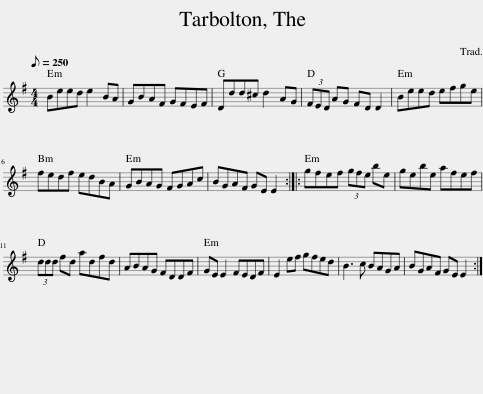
X:1
L:1/8
Q:1/8=250
M:4/4
I:linebreak $
K:Emin
V:1 treble
V:1
 Beed e2 BA | GBAF GFEF | Ddd^c d2 AG | (3FED AG FD D2 | Beed efge |$ %5
 fedf edBA | GBAG FGAc | BGAF GE E2 :: gfef (3gfe be | gebe afef |$ %10
 (3ddd fd adfd | ABAG FDDF | GE E2 FEDF | E2 ef gfed | B3 c BAGA | %15
 BGAF GE E2 :| %16
